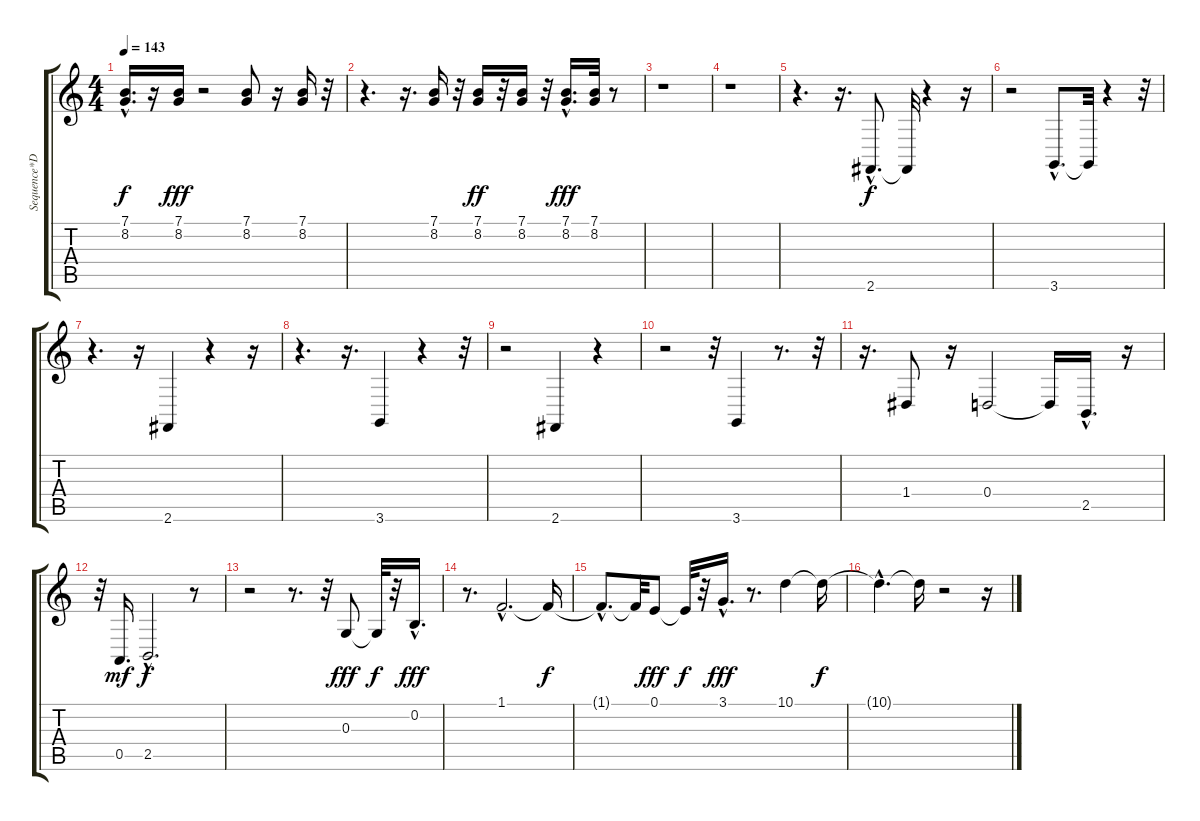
\track ("Sequence*Demixed 11" "Sequence*D") {instrument mutedtrumpet}
\staff {score tabs}
\tuning (E4 B3 G3 D3 A2 E2) {hide}
\ts (4 4)
\tempo 143
\clef g2
\ks c
(7.1{hac t} 8.2{hac t}).16{d dy f} r.16 (7.1 8.2).16{dy fff} r.2 (7.1 8.2).8 r.16 (7.1 8.2).16 r.32 |
r.4{d} r.16{d} (7.1 8.2).16 r.32 (7.1 8.2).16{dy ff} r.32 (7.1 8.2).16 r.32 (7.1{hac} 8.2{hac}).16{d dy fff} (7.1 8.2).32 r.8 |
r.1 |
r.1 |
r.4{d} r.16{d} 2.6{hac}.8{d dy f instrument electricguitarmuted} 2.6{t}.32 r.4 r.16 |
r.2 3.6{hac}.8{d} 3.6{t}.32 r.4 r.32 |
r.4{d} r.16 2.6.4 r.4 r.16 |
r.4{d} r.16{d} 3.6.4 r.4 r.32 |
r.2 2.6.4 r.4 |
r.2 r.32 3.6.4 r.8{d} r.32 |
r.16{d} 1.4.8 r.16 0.4.2{instrument electricguitarclean} 0.4{t}.16 2.5{hac}.16{d} r.16 |
r.32 0.5.16{d dy mf} 2.5{hac}.2{d dy f} r.8 |
r.2 r.8{d} r.32 0.3.8{dy fff instrument mutedtrumpet} 0.3{t}.32{dy f} r.32 0.2{hac}.16{d dy fff} |
r.8{d} 1.1{hac}.2{d} 1.1{t}.16{dy f} |
1.1{hac t}.8{d} 1.1{t}.32 0.1.8{dy fff} 0.1{t}.32{dy f} r.32 3.1{hac}.16{d dy fff} r.8{d} 10.1.4 10.1{t}.16{dy f} |
10.1{hac t}.4{d} 10.1{t}.16 r.2 r.16
